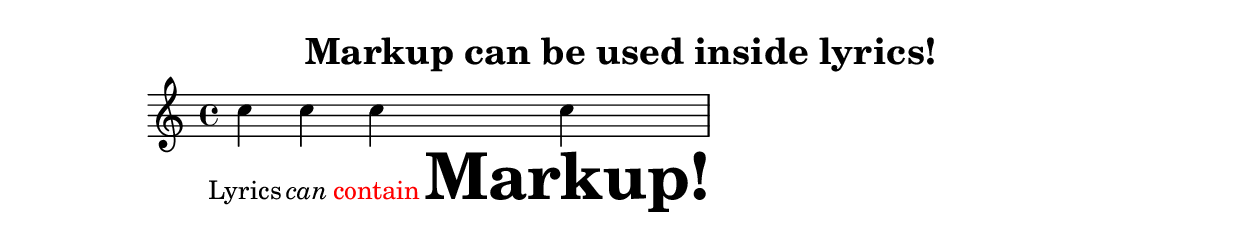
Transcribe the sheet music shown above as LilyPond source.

%% Do not edit this file; it is auto-generated from LSR http://lsr.dsi.unimi.it
%% This file is in the public domain.
\version "2.11.53"

\header {
  lsrtags = "text, vocal-music"

  texidoc = "
To format individual syllables in lyrics, use @code{\\markup @{ ....
@}} on these lyrics.

"
  doctitle = "Formatting lyrics syllables"
} % begin verbatim
% Tip taken from http://lists.gnu.org/archive/html/lilypond-user/2007-12/msg00215.html
\header {
  title = "Markup can be used inside lyrics!"
}

mel = \relative c'' { c4 c c c }
lyr = \lyricmode {
  Lyrics \markup { \italic "can" } \markup {\with-color #red "contain" }
  \markup {\fontsize #8 \bold "Markup!" }
}

<<
  \context Voice = melody \mel
  \context Lyrics \lyricsto melody \lyr
>>

